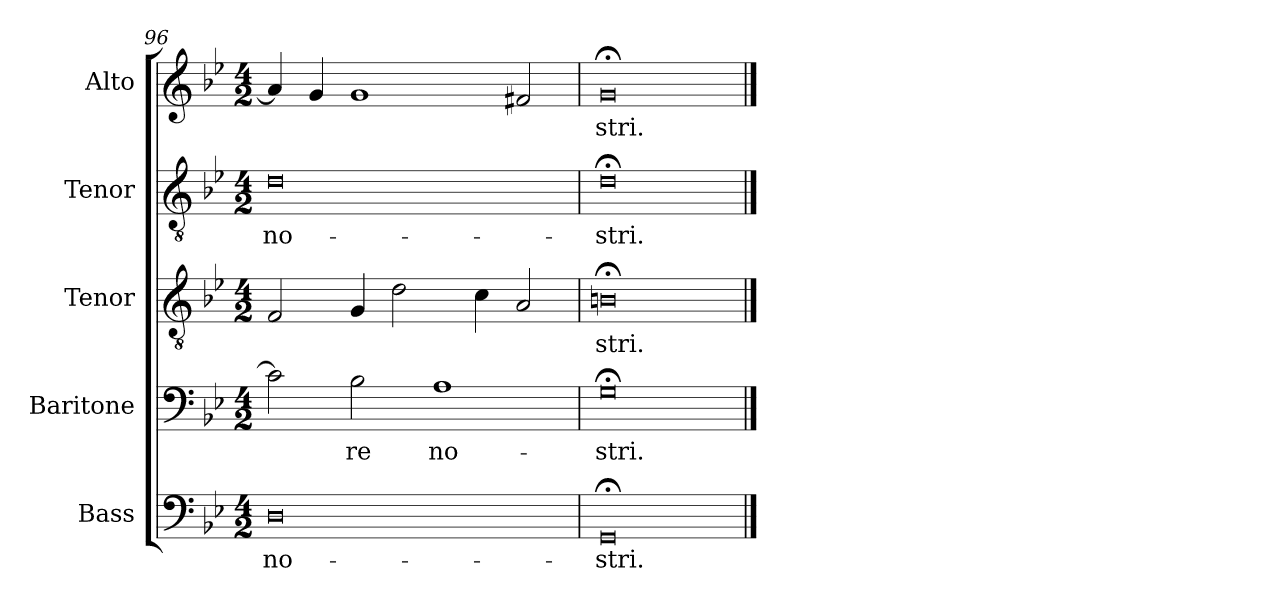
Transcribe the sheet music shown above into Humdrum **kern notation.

**kern	**text	**kern	**text	**kern	**text	**kern	**text	**kern	**text
*part5	*part5	*part4	*part4	*part3	*part3	*part2	*part2	*part1	*part1
*staff5	*staff5	*staff4	*staff4	*staff3	*staff3	*staff2	*staff2	*staff1	*staff1
*I"Bass	*	*I"Baritone	*	*I"Tenor	*	*I"Tenor	*	*I"Alto	*
*I'B.	*	*I'Bar.	*	*I'T.	*	*I'T.	*	*I'A.	*
*clefF4	*	*clefF4	*	*clefGv2	*	*clefGv2	*	*clefG2	*
*	*	*	*	*ITrd7c12	*	*ITrd7c12	*	*	*
*k[b-e-]	*	*k[b-e-]	*	*k[b-e-]	*	*k[b-e-]	*	*k[b-e-]	*
*B-:	*	*B-:	*	*B-:	*	*B-:	*	*B-:	*
*M4/2	*	*M4/2	*	*M4/2	*	*M4/2	*	*M4/2	*
=96	=96	=96	=96	=96	=96	=96	=96	=96	=96
!	!LO:LY:b:color=#000000	!	!	!	!	!	!	!	!
!	!	!	!	!	!	!	!LO:LY:b:color=#000000	!	!
0Di	no-	2ci\]	.	2FFi/	.	0Di	no-	4ai/]	.
.	.	.	.	.	.	.	.	4gi/	.
!	!	!	!LO:LY:b:color=#000000	!	!	!	!	!	!
.	.	2B-i\	-re	4GGi/	.	.	.	1gi	.
.	.	.	.	2Di\	.	.	.	.	.
!	!	!	!LO:LY:b:color=#000000	!	!	!	!	!	!
.	.	1Ai	no-	.	.	.	.	.	.
.	.	.	.	4Ci\	.	.	.	.	.
.	.	.	.	2AAi/	.	.	.	2f#Xi/	.
=97	=97	=97	=97	=97	=97	=97	=97	=97	=97
!	!LO:LY:b:color=#000000	!	!	!	!	!	!	!	!
!	!	!	!LO:LY:b:color=#000000	!	!	!	!	!	!
!	!	!	!	!	!LO:LY:b:color=#000000	!	!	!	!
!	!	!	!	!	!	!	!LO:LY:b:color=#000000	!	!
!	!	!	!	!	!	!	!	!	!LO:LY:b:color=#000000
0GG;i	-stri.	0G;i	-stri.	0BBn;i	-stri.	0D;i	-stri.	0g;i	-stri.
==	==	==	==	==	==	==	==	==	==
*-	*-	*-	*-	*-	*-	*-	*-	*-	*-
